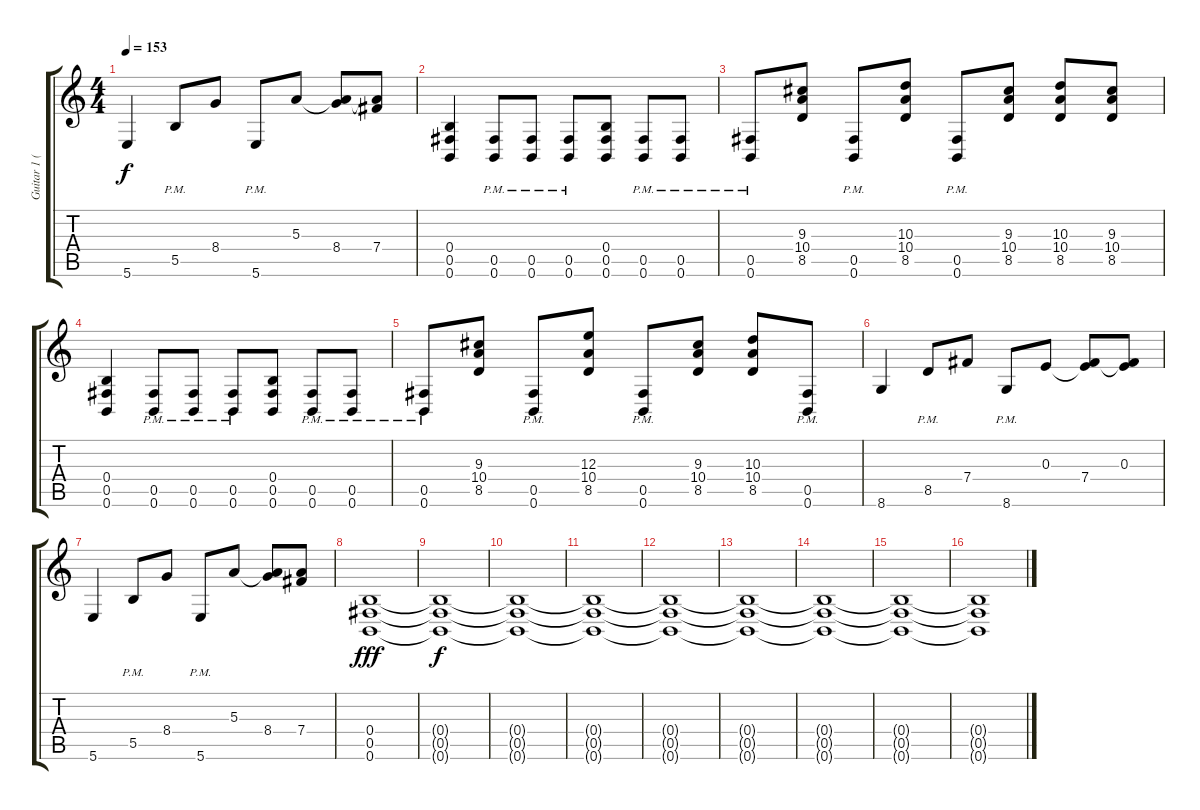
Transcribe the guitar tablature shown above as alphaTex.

\track ("Guitar 1 (Distortion)" "Guitar 1 (") {instrument distortionguitar}
\staff {score tabs}
\tuning (Db4 Ab3 E3 B2 Gb2 B1) {hide}
\ts (4 4)
\tempo 153
\clef g2
\ks c
5.6.4{dy f} 5.5{pm}.8 8.4.8 5.6{pm}.8 5.3.8 (5.3{t} 8.4).8 (5.3{t} 7.4).8 |
(0.4 0.5 0.6).4 (0.5{pm} 0.6{pm}).8 (0.5{pm} 0.6{pm}).8 (0.5{pm} 0.6{pm}).8 (0.4 0.5 0.6).8 (0.5{pm} 0.6{pm}).8 (0.5{pm} 0.6{pm}).8 |
(0.5{pm} 0.6{pm}).8 (9.3 10.4 8.5).8 (0.5{pm} 0.6{pm}).8 (10.3 10.4 8.5).8 (0.5{pm} 0.6{pm}).8 (9.3 10.4 8.5).8 (10.3 10.4 8.5).8 (9.3 10.4 8.5).8 |
(0.4 0.5 0.6).4 (0.5{pm} 0.6{pm}).8 (0.5{pm} 0.6{pm}).8 (0.5{pm} 0.6{pm}).8 (0.4 0.5 0.6).8 (0.5{pm} 0.6{pm}).8 (0.5{pm} 0.6{pm}).8 |
(0.5{pm} 0.6{pm}).8 (9.3 10.4 8.5).8 (0.5{pm} 0.6{pm}).8 (12.3 10.4 8.5).8 (0.5{pm} 0.6{pm}).8 (9.3 10.4 8.5).8 (10.3 10.4 8.5).8 (0.5{pm} 0.6{pm}).8 |
8.6.4 8.5{pm}.8 7.4.8 8.6{pm}.8 0.3.8 (0.3{t} 7.4).8 (0.3 7.4{t}).8 |
5.6.4 5.5{pm}.8 8.4.8 5.6{pm}.8 5.3.8 (5.3{t} 8.4).8 (5.3{t} 7.4).8 |
(0.4 0.5 0.6).1{dy fff} |
(0.4{t} 0.5{t} 0.6{t}).1{dy f} |
(0.4{t} 0.5{t} 0.6{t}).1 |
(0.4{t} 0.5{t} 0.6{t}).1 |
(0.4{t} 0.5{t} 0.6{t}).1 |
(0.4{t} 0.5{t} 0.6{t}).1{volume 0} |
(0.4{t} 0.5{t} 0.6{t}).1 |
(0.4{t} 0.5{t} 0.6{t}).1 |
(0.4{t} 0.5{t} 0.6{t}).1
